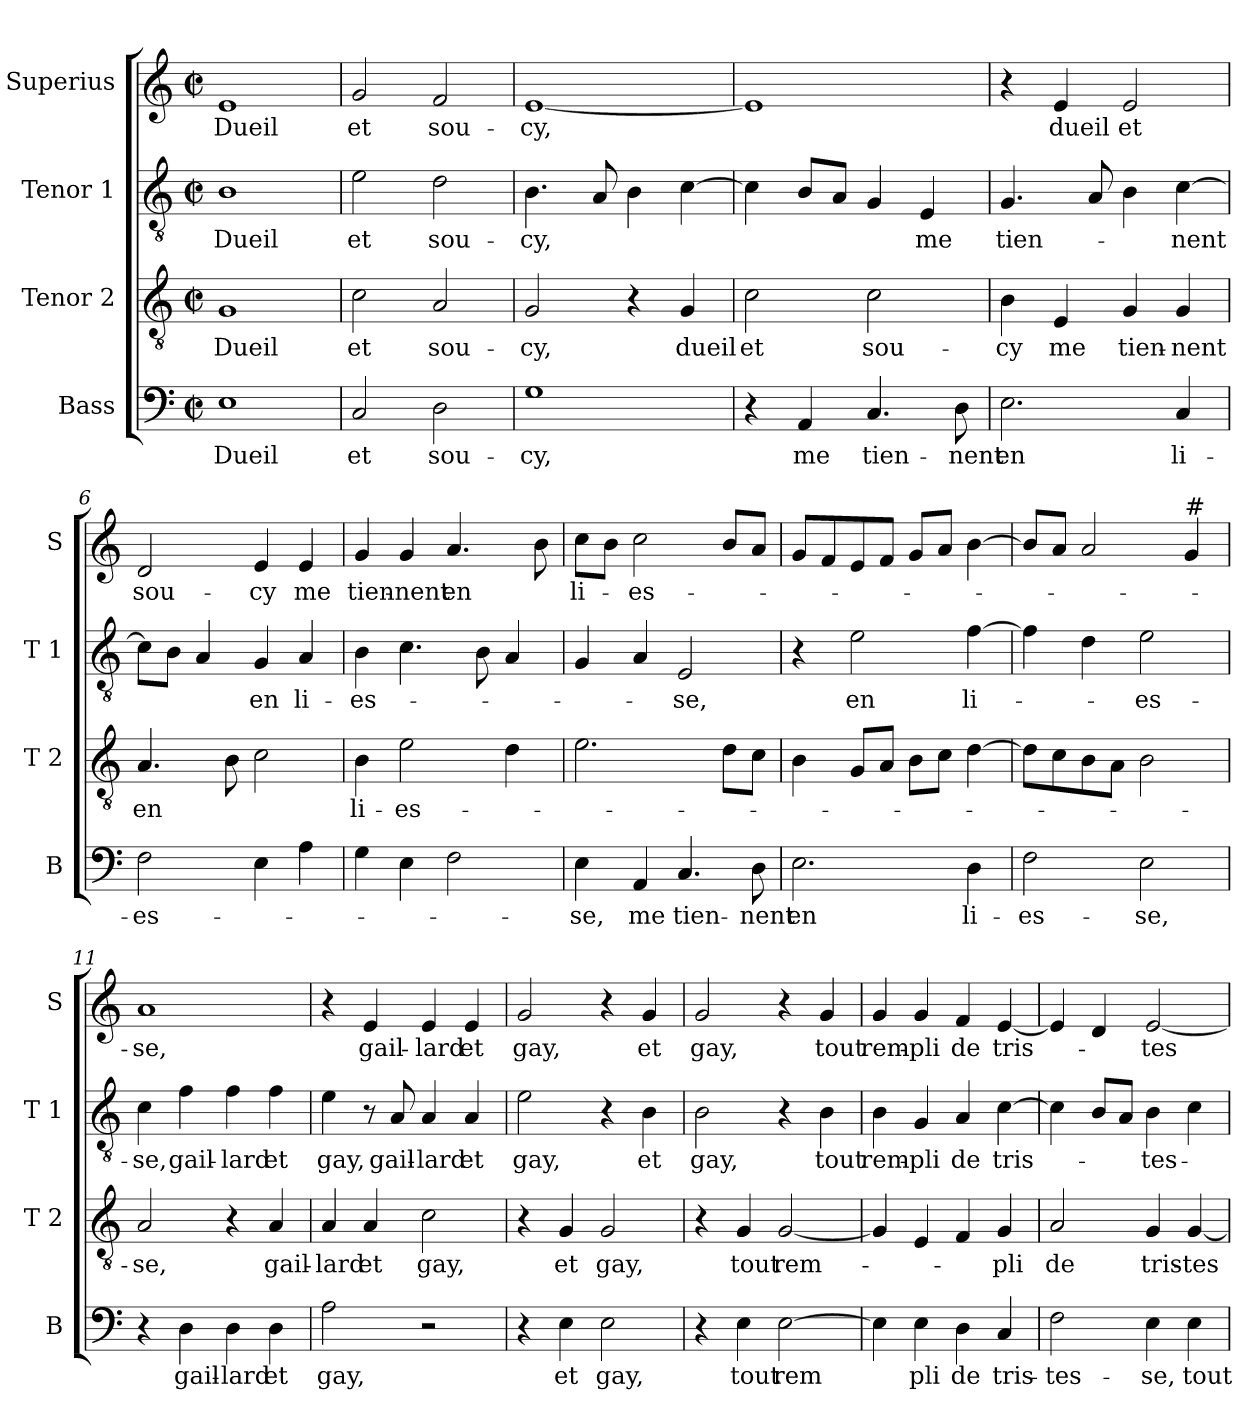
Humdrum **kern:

**kern	**text	**kern	**text	**kern	**text	**kern	**text
*part4	*part4	*part3	*part3	*part2	*part2	*part1	*part1
*staff4	*staff4	*staff3	*staff3	*staff2	*staff2	*staff1	*staff1
*I"Bass	*	*I"Tenor 2	*	*I"Tenor 1	*	*I"Superius	*
*I'B	*	*I'T 2	*	*I'T 1	*	*I'S	*
*clefF4	*	*clefGv2	*	*clefGv2	*	*clefG2	*
*k[]	*	*k[]	*	*k[]	*	*k[]	*
*C:	*	*C:	*	*C:	*	*C:	*
*M2/2	*	*M2/2	*	*M2/2	*	*M2/2	*
*met(c|)	*	*met(c|)	*	*met(c|)	*	*met(c|)	*
=1	=1	=1	=1	=1	=1	=1	=1
1E	Dueil	1G	Dueil	1B	Dueil	1e	Dueil
=2	=2	=2	=2	=2	=2	=2	=2
2C/	et	2c\	et	2e\	et	2g/	et
2D\	sou-	2A/	sou-	2d\	sou-	2f/	sou-
=3	=3	=3	=3	=3	=3	=3	=3
1G	-cy,	2G/	-cy,	4.B\	-cy,	[1e	-cy,
.	.	.	.	8A/	.	.	.
.	.	4r	.	4B\	.	.	.
.	.	4G/	dueil	[4c\	.	.	.
=4	=4	=4	=4	=4	=4	=4	=4
4r	.	2c\	et	4c\]	.	1e]	.
4AA/	me	.	.	8B/L	.	.	.
.	.	.	.	8A/J	.	.	.
4.C/	tien-	2c\	sou-	4G/	.	.	.
.	.	.	.	4E/	me	.	.
8D\	-nent	.	.	.	.	.	.
=5	=5	=5	=5	=5	=5	=5	=5
2.E\	en	4B\	-cy	4.G/	tien-	4r	.
.	.	4E/	me	.	.	4e/	dueil
.	.	.	.	8A/	.	.	.
.	.	4G/	tien-	4B\	.	2e/	et
4C/	li-	4G/	-nent	[4c\	-nent	.	.
!!LO:LB:g=z
=6	=6	=6	=6	=6	=6	=6	=6
2F\	-es-	4.A/	en	8c\L]	.	2d/	sou-
.	.	.	.	8B\J	.	.	.
.	.	.	.	4A/	.	.	.
.	.	8B\	.	.	.	.	.
4E\	.	2c\	.	4G/	en	4e/	-cy
4A\	.	.	.	4A/	li-	4e/	me
=7	=7	=7	=7	=7	=7	=7	=7
4G\	.	4B\	li-	4B\	-es-	4g/	tien-
4E\	.	2e\	-es-	4.c\	.	4g/	-nent
2F\	.	.	.	.	.	4.a/	en
.	.	.	.	8B\	.	.	.
.	.	4d\	.	4A/	.	.	.
.	.	.	.	.	.	8b\	.
=8	=8	=8	=8	=8	=8	=8	=8
4E\	-se,	2.e\	.	4G/	.	8cc\L	li-
.	.	.	.	.	.	8b\J	.
4AA/	me	.	.	4A/	.	2cc\	-es-
4.C/	tien-	.	.	2E/	-se,	.	.
.	.	8d\L	.	.	.	8b/L	.
8D\	-nent	8c\J	.	.	.	8a/J	.
=9	=9	=9	=9	=9	=9	=9	=9
2.E\	en	4B\	.	4r	.	8g/L	.
.	.	.	.	.	.	8f/	.
.	.	8G/L	.	2e\	en	8e/	.
.	.	8A/J	.	.	.	8f/J	.
.	.	8B\L	.	.	.	8g/L	.
.	.	8c\J	.	.	.	8a/J	.
4D\	li-	[4d\	.	[4f\	li-	[4b\	.
=10	=10	=10	=10	=10	=10	=10	=10
2F\	-es-	8d\L]	.	4f\]	.	8b/L]	.
.	.	8c\	.	.	.	8a/J	.
.	.	8B\	.	4d\	.	2a/	.
.	.	8A\J	.	.	.	.	.
2E\	-se,	2B\	.	2e\	-es-	.	.
!	!	!	!	!	!	!LO:TX:a:t=#	!
.	.	.	.	.	.	4g/	.
!!LO:LB:g=z
=11	=11	=11	=11	=11	=11	=11	=11
4r	.	2A/	-se,	4c\	-se,	1a	-se,
4D\	gail-	.	.	4f\	gail-	.	.
4D\	-lard	4r	.	4f\	-lard	.	.
4D\	et	4A/	gail-	4f\	et	.	.
=12	=12	=12	=12	=12	=12	=12	=12
2A\	gay,	4A/	-lard	4e\	gay,	4r	.
.	.	4A/	et	8r	.	4e/	gail-
.	.	.	.	8A/	gail-	.	.
2r	.	2c\	gay,	4A/	-lard	4e/	-lard
.	.	.	.	4A/	et	4e/	et
=13	=13	=13	=13	=13	=13	=13	=13
4r	.	4r	.	2e\	gay,	2g/	gay,
4E\	et	4G/	et	.	.	.	.
2E\	gay,	2G/	gay,	4r	.	4r	.
.	.	.	.	4B\	et	4g/	et
=14	=14	=14	=14	=14	=14	=14	=14
4r	.	4r	.	2B\	gay,	2g/	gay,
4E\	tout	4G/	tout	.	.	.	.
[2E\	rem	[2G/	rem-	4r	.	4r	.
.	.	.	.	4B\	tout	4g/	tout
=15	=15	=15	=15	=15	=15	=15	=15
4E\]	.	4G/]	.	4B\	rem-	4g/	rem-
4E\	pli	4E/	.	4G/	-pli	4g/	-pli
4D\	de	4F/	.	4A/	de	4f/	de
4C/	tris-	4G/	-pli	[4c\	tris-	[4e/	tris-
!!LO:PB:g=z
=16	=16	=16	=16	=16	=16	=16	=16
2F\	-tes-	2A/	de	4c\]	.	4e/]	.
.	.	.	.	8B/L	.	4d/	.
.	.	.	.	8A/J	.	.	.
4E\	-se,	4G/	tris-	4B\	-tes-	[2e/	-tes-
4E\	tout	[4G/	-tes	4c\	.	.	.
=	=	=	=	=	=	=	=
*-	*-	*-	*-	*-	*-	*-	*-
